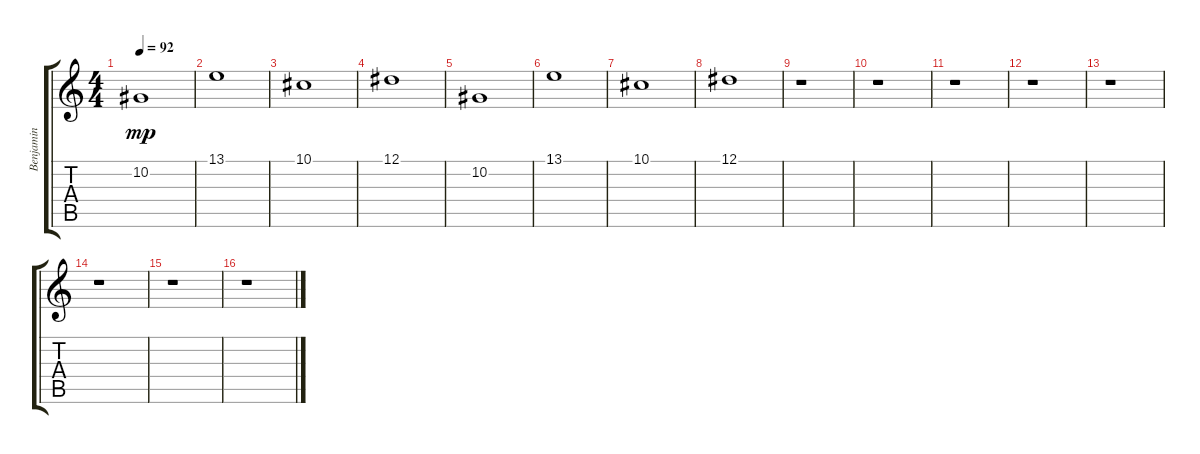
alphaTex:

\track ("Benjamin" "Benjamin") {instrument pad4choir}
\staff {score tabs}
\tuning (Eb4 Bb3 Gb3 Db3 Ab2 Eb2) {hide}
\ts (4 4)
\tempo 92
\clef g2
\ks c
10.2.1{dy mp} |
13.1.1 |
10.1.1 |
12.1.1 |
10.2.1 |
13.1.1 |
10.1.1 |
12.1.1 |
r.1 |
r.1 |
r.1 |
r.1 |
r.1 |
r.1 |
r.1 |
r.1
